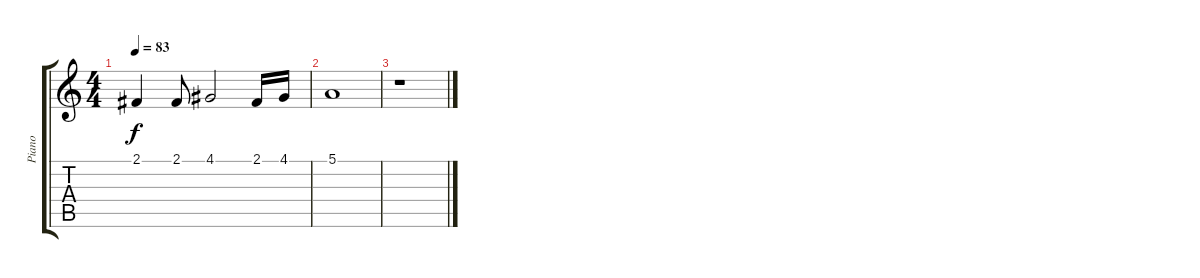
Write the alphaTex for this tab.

\track ("Piano" "Piano") {mute instrument acousticgrandpiano}
\staff {score tabs}
\tuning (E4 B3 G3 D3 A2 E2) {hide}
\ts (4 4)
\tempo 83
\clef g2
\ks c
2.1{t}.4{dy f} 2.1.8 4.1.2 2.1.16 4.1.16 |
5.1.1 |
r.1
